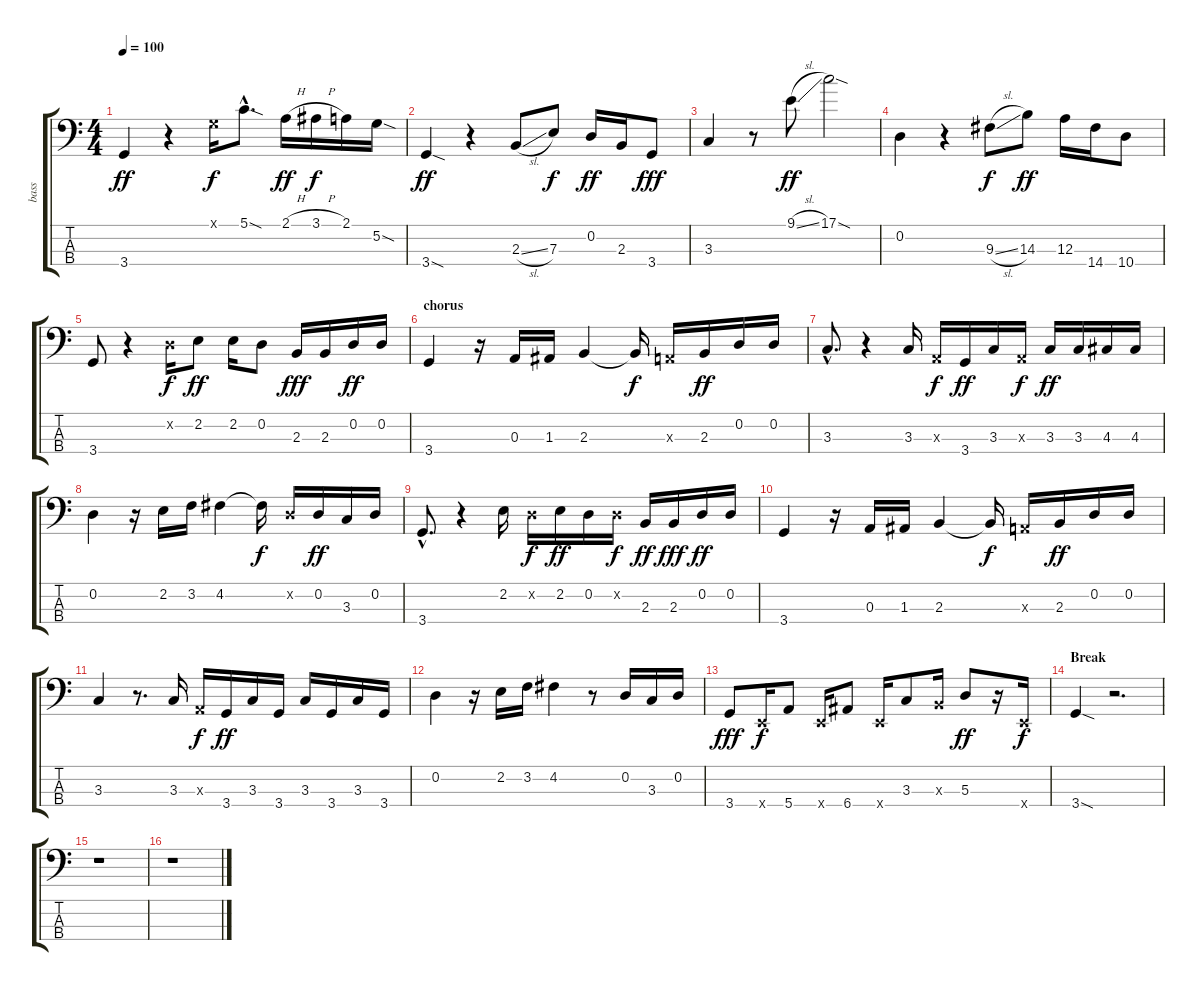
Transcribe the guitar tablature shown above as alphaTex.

\track ("bass" "bass") {instrument electricbassfinger}
\staff {score tabs}
\tuning (G2 D2 A1 E1) {hide}
\ts (4 4)
\tempo 100
\clef f4
\ks c
3.4.4{dy ff} r.4 0.1{x}.16{dy f} 5.1{sod hac}.8{d} 2.1{h}.16{dy ff} 3.1{h}.16{dy f} 2.1.16 5.2{sod}.16 |
3.4{sod}.4{dy ff} r.4 2.3{sl}.8 7.3.8{dy f} 0.2.16{dy ff} 2.3.16 3.4.8{dy fff} |
3.3.4 r.8 9.1{sl}.8{dy ff} 17.1{sod}.2 |
0.2.4 r.4 9.3{sl}.8{dy f} 14.3.8{dy ff} 12.3.16 14.4.16 10.4.8 |
3.4.8 r.4 0.2{x}.16{dy f} 2.2.8{dy ff} 2.2.16 0.2.8 2.3.16{dy fff} 2.3.16 0.2.16{dy ff} 0.2.16 |
\section ("" "chorus")
3.4.4 r.16 0.3.16 1.3.16 2.3.4 2.3{t}.16{dy f} 0.3{x}.16 2.3.16{dy ff} 0.2.16 0.2.16 |
3.3{hac}.8{d} r.4 3.3.16 0.3{x}.16{dy f} 3.4.16{dy ff} 3.3.16 0.3{x}.16{dy f} 3.3.16{dy ff} 3.3.16 4.3.16 4.3.16 |
0.2.4 r.16 2.2.16 3.2.16 4.2.4 4.2{t}.16{dy f} 0.2{x}.16 0.2.16{dy ff} 3.3.16 0.2.16 |
3.4{hac}.8{d} r.4 2.2.16 0.2{x}.16{dy f} 2.2.16{dy ff} 0.2.16 0.2{x}.16{dy f} 2.3.16{dy ff} 2.3.16{dy fff} 0.2.16{dy ff} 0.2.16 |
3.4.4 r.16 0.3.16 1.3.16 2.3.4 2.3{t}.16{dy f} 0.3{x}.16 2.3.16{dy ff} 0.2.16 0.2.16 |
3.3.4 r.8{d} 3.3.16 0.3{x}.16{dy f} 3.4.16{dy ff} 3.3.16 3.4.16 3.3.16 3.4.16 3.3.16 3.4.16 |
0.2.4 r.16 2.2.16 3.2.16 4.2.4 r.8 0.2.16 3.3.16 0.2.16 |
3.4.8{dy fff} 0.4{x}.16{dy f} 5.4.8 0.4{x}.16 6.4.8 0.4{x}.16 3.3.8 2.3{x}.16 5.3.8{dy ff} r.16 0.4{x}.16{dy f} |
\section ("" "Break")
3.4{sod}.4 r.2{d} |
r.1 |
r.1
